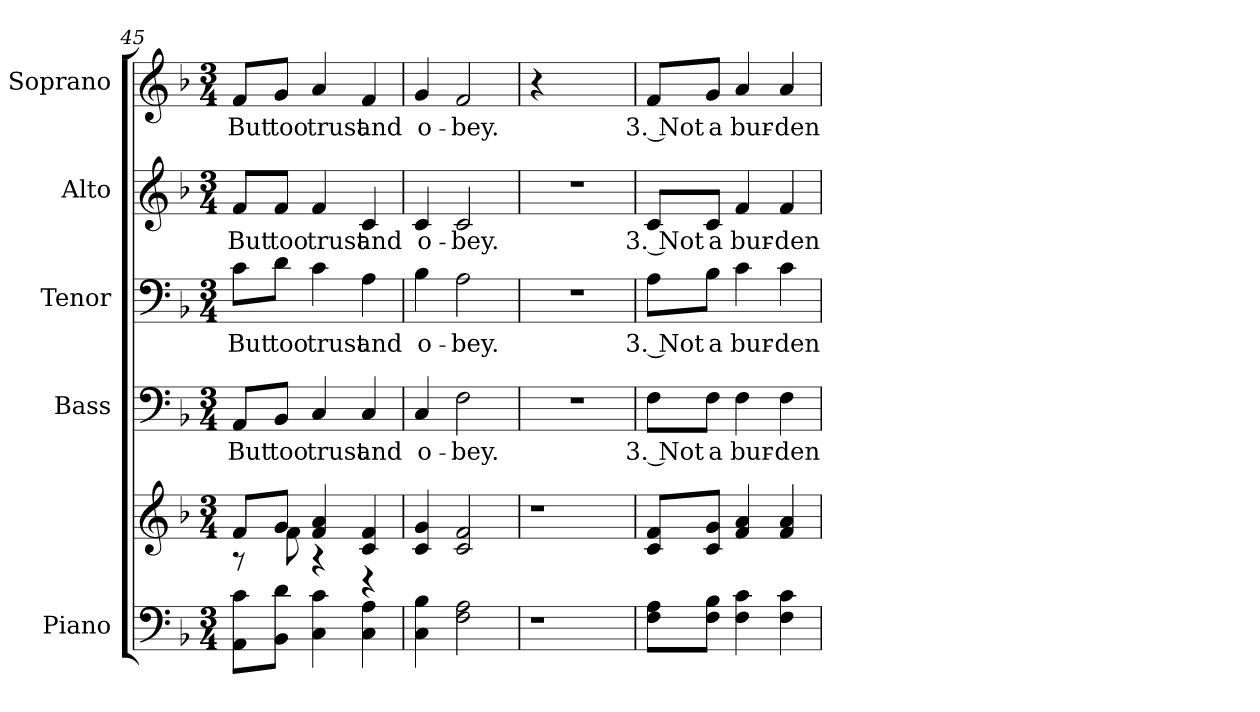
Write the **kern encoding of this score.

**kern	**kern	**kern	**text	**kern	**text	**kern	**text	**kern	**text
*part5	*part5	*part4	*part4	*part3	*part3	*part2	*part2	*part1	*part1
*staff6	*staff5	*staff4	*staff4	*staff3	*staff3	*staff2	*staff2	*staff1	*staff1
*I"Piano	*	*I"Bass	*	*I"Tenor	*	*I"Alto	*	*I"Soprano	*
*I'Pno.	*	*I'B.	*	*I'T.	*	*I'A.	*	*I'S.	*
!!LO:PB:g=z
*clefF4	*clefG2	*clefF4	*	*clefF4	*	*clefG2	*	*clefG2	*
*k[b-]	*k[b-]	*k[b-]	*	*k[b-]	*	*k[b-]	*	*k[b-]	*
*F:	*F:	*F:	*	*F:	*	*F:	*	*F:	*
*M3/4	*M3/4	*M3/4	*	*M3/4	*	*M3/4	*	*M3/4	*
=45	=45	=45	=45	=45	=45	=45	=45	=45	=45
*	*^	*	*	*	*	*	*	*	*
!	!	!	!	!LO:LY:b:color=#000000	!	!	!	!	!	!
!	!	!	!	!	!	!LO:LY:b:color=#000000	!	!	!	!
!	!	!	!	!	!	!	!	!LO:LY:b:color=#000000	!	!
!	!	!	!	!	!	!	!	!	!	!LO:LY:b:color=#000000
8AAi\ 8ciL	8fi/L	8r	8AAi/L	But	8ci\L	But	8fi/L	But	8fi/L	But
!	!	!	!	!LO:LY:b:color=#000000	!	!	!	!	!	!
!	!	!	!	!	!	!LO:LY:b:color=#000000	!	!	!	!
!	!	!	!	!	!	!	!	!LO:LY:b:color=#000000	!	!
!	!	!	!	!	!	!	!	!	!	!LO:LY:b:color=#000000
8BB-i\ 8diJ	8gi/J	8fi\	8BB-i/J	too	8di\J	too	8fi/J	too	8gi/J	too
!	!	!	!	!LO:LY:b:color=#000000	!	!	!	!	!	!
!	!	!	!	!	!	!LO:LY:b:color=#000000	!	!	!	!
!	!	!	!	!	!	!	!	!LO:LY:b:color=#000000	!	!
!	!	!	!	!	!	!	!	!	!	!LO:LY:b:color=#000000
4Ci\ 4ci	4fi/ 4ai	4r	4Ci/	trust	4ci\	trust	4fi/	trust	4ai/	trust
!	!	!	!	!LO:LY:b:color=#000000	!	!	!	!	!	!
!	!	!	!	!	!	!LO:LY:b:color=#000000	!	!	!	!
!	!	!	!	!	!	!	!	!LO:LY:b:color=#000000	!	!
!	!	!	!	!	!	!	!	!	!	!LO:LY:b:color=#000000
4Ci\ 4Ai	4ci/ 4fi	4r	4Ci/	and	4Ai\	and	4ci/	and	4fi/	and
*	*v	*v	*	*	*	*	*	*	*	*
=46	=46	=46	=46	=46	=46	=46	=46	=46	=46
*	*^	*	*	*	*	*	*	*	*
!	!	!	!	!LO:LY:b:color=#000000	!	!	!	!	!	!
*	*v	*v	*	*	*	*	*	*	*	*
*	*^	*	*	*	*	*	*	*	*
!	!	!	!	!	!	!LO:LY:b:color=#000000	!	!	!	!
*	*v	*v	*	*	*	*	*	*	*	*
*	*^	*	*	*	*	*	*	*	*
!	!	!	!	!	!	!	!	!LO:LY:b:color=#000000	!	!
*	*v	*v	*	*	*	*	*	*	*	*
*	*^	*	*	*	*	*	*	*	*
!	!	!	!	!	!	!	!	!	!	!LO:LY:b:color=#000000
*	*v	*v	*	*	*	*	*	*	*	*
4Ci\ 4B-i	4ci/ 4gi	4Ci/	o-	4B-i\	o-	4ci/	o-	4gi/	o-
!	!	!	!LO:LY:b:color=#000000	!	!	!	!	!	!
!	!	!	!	!	!LO:LY:b:color=#000000	!	!	!	!
!	!	!	!	!	!	!	!LO:LY:b:color=#000000	!	!
!	!	!	!	!	!	!	!	!	!LO:LY:b:color=#000000
2Fi\ 2Ai	2ci/ 2fi	2Fi\	-bey.	2Ai\	-bey.	2ci/	-bey.	2fi/	-bey.
=47	=47	=47	=47	=47	=47	=47	=47	=47	=47
!LO:N:vis=1	!LO:N:vis=1	!LO:N:vis=1	!	!LO:N:vis=1	!	!LO:N:vis=1	!	!	!
4r	4r	2.r	.	2.r	.	2.r	.	4r	.
2ryy	2ryy	.	.	.	.	.	.	2ryy	.
=48	=48	=48	=48	=48	=48	=48	=48	=48	=48
!	!	!	!LO:LY:b:color=#000000	!	!	!	!	!	!
!	!	!	!	!	!LO:LY:b:color=#000000	!	!	!	!
!	!	!	!	!	!	!	!LO:LY:b:color=#000000	!	!
!	!	!	!	!	!	!	!	!	!LO:LY:b:color=#000000
8Fi\ 8AiL	8ci/ 8fiL	8Fi\L	3. Not	8Ai\L	3. Not	8ci/L	3. Not	8fi/L	3. Not
!	!	!	!LO:LY:b:color=#000000	!	!	!	!	!	!
!	!	!	!	!	!LO:LY:b:color=#000000	!	!	!	!
!	!	!	!	!	!	!	!LO:LY:b:color=#000000	!	!
!	!	!	!	!	!	!	!	!	!LO:LY:b:color=#000000
8Fi\ 8B-iJ	8ci/ 8giJ	8Fi\J	a	8B-i\J	a	8ci/J	a	8gi/J	a
!	!	!	!LO:LY:b:color=#000000	!	!	!	!	!	!
!	!	!	!	!	!LO:LY:b:color=#000000	!	!	!	!
!	!	!	!	!	!	!	!LO:LY:b:color=#000000	!	!
!	!	!	!	!	!	!	!	!	!LO:LY:b:color=#000000
4Fi\ 4ci	4fi/ 4ai	4Fi\	bur-	4ci\	bur-	4fi/	bur-	4ai/	bur-
!	!	!	!LO:LY:b:color=#000000	!	!	!	!	!	!
!	!	!	!	!	!LO:LY:b:color=#000000	!	!	!	!
!	!	!	!	!	!	!	!LO:LY:b:color=#000000	!	!
!	!	!	!	!	!	!	!	!	!LO:LY:b:color=#000000
4Fi\ 4ci	4fi/ 4ai	4Fi\	-den	4ci\	-den	4fi/	-den	4ai/	-den
=	=	=	=	=	=	=	=	=	=
*-	*-	*-	*-	*-	*-	*-	*-	*-	*-
